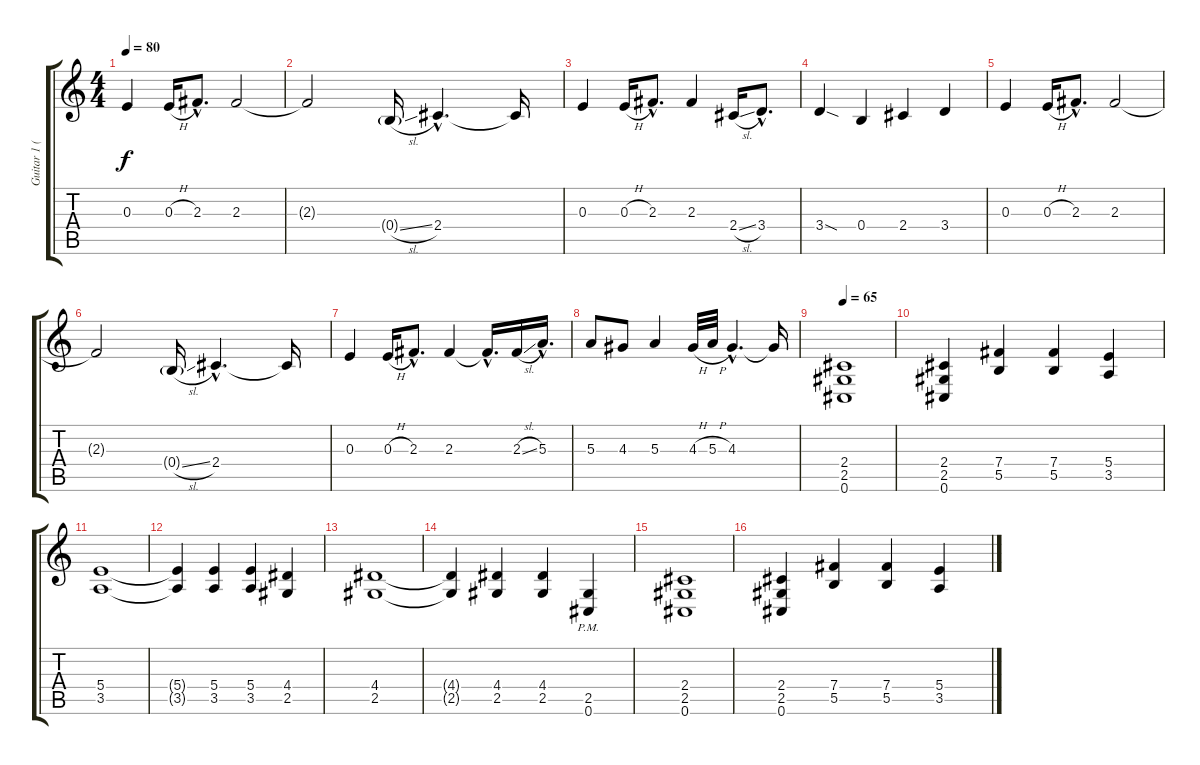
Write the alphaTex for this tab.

\track ("Guitar 1 (Distortion)" "Guitar 1 (") {instrument distortionguitar}
\staff {score tabs}
\tuning (Db4 Ab3 E3 B2 Gb2 Db2) {hide}
\ts (4 4)
\tempo 80
\clef g2
\ks c
0.3.4{dy f} 0.3{h}.16 2.3{hac}.8{d} 2.3.2 |
2.3{t}.2 0.4{sl g}.16 2.4{hac}.4{d} 2.4{t}.16 |
0.3.4 0.3{h}.16 2.3{hac}.8{d} 2.3.4 2.4{sl}.16 3.4{hac}.8{d} |
3.4{sod}.4 0.4.4 2.4.4 3.4.4 |
0.3.4 0.3{h}.16 2.3{hac}.8{d} 2.3.2 |
2.3{t}.2 0.4{sl g}.16 2.4{hac}.4{d} 2.4{t}.16 |
0.3.4 0.3{h}.16 2.3{hac}.8{d} 2.3.4 2.3{hac t}.16{d} 2.3{sl}.16 5.3{hac}.16{d} |
5.3.8 4.3.8 5.3.4 4.3{h}.32 5.3{h}.32 4.3{hac}.4{d} 4.3{t}.16 |
\tempo 65
(2.4 2.5 0.6).1 |
(2.4 2.5 0.6).4 (7.4 5.5).4 (7.4 5.5).4 (5.4 3.5).4 |
(5.4 3.5).1 |
(5.4{t} 3.5{t}).4 (5.4 3.5).4 (5.4 3.5).4 (4.4 2.5).4 |
(4.4 2.5).1 |
(4.4{t} 2.5{t}).4 (4.4 2.5).4 (4.4 2.5).4 (2.5{pm} 0.6{pm}).4 |
(2.4 2.5 0.6).1 |
(2.4 2.5 0.6).4 (7.4 5.5).4 (7.4 5.5).4 (5.4 3.5).4
